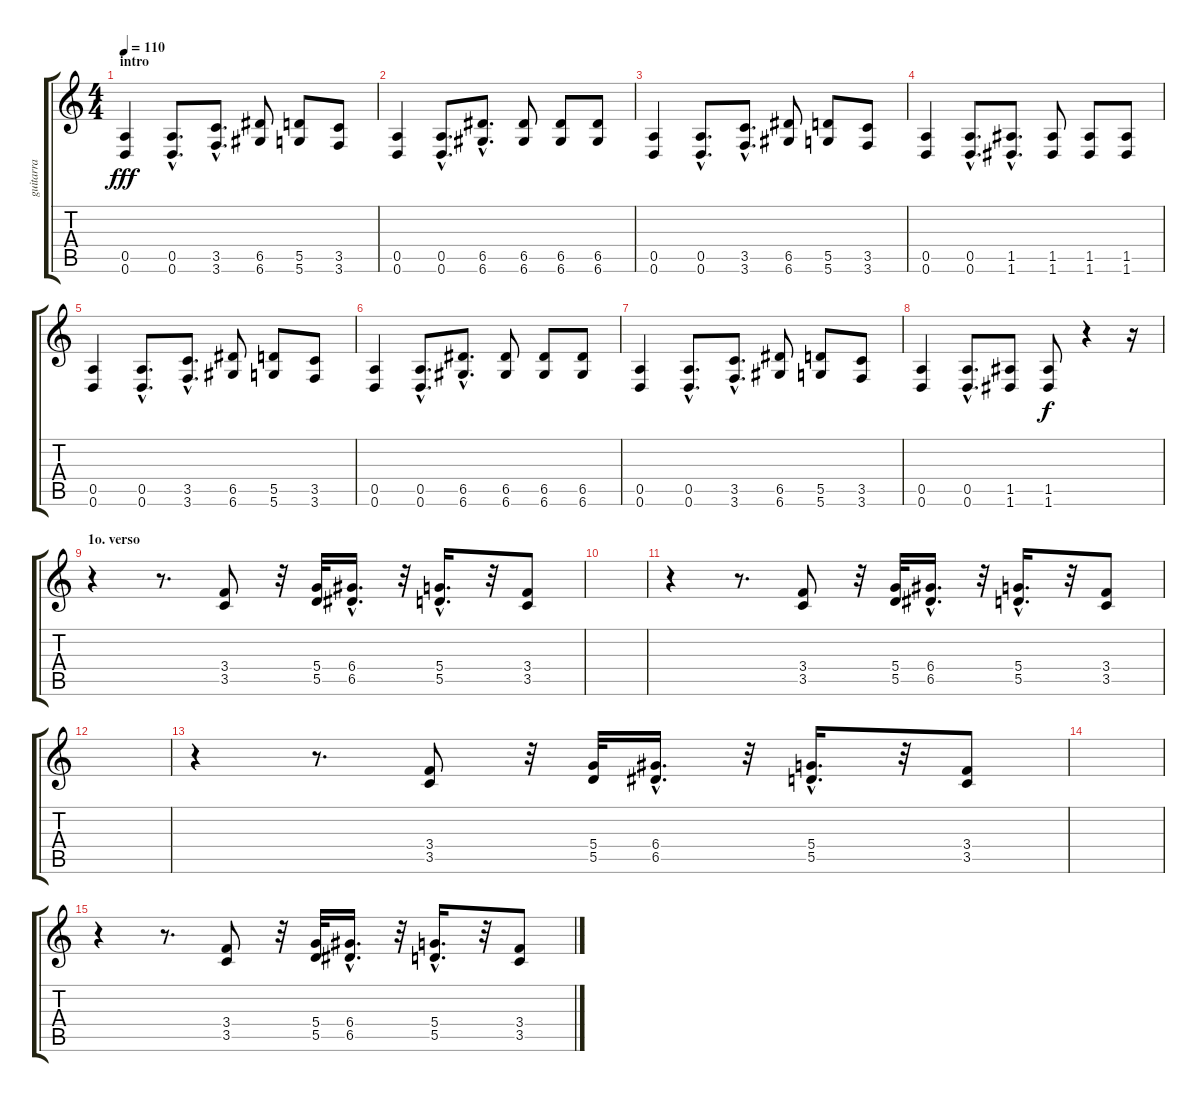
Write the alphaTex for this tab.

\track ("guitarra" "guitarra") {instrument distortionguitar}
\staff {score tabs}
\tuning (E4 B3 G3 D3 A2 D2) {hide}
\ts (4 4)
\section ("" "intro")
\tempo 110
\clef g2
\ks c
(0.5 0.6).4{dy fff instrument distortionguitar} (0.5{hac} 0.6{hac}).8{d} (3.5{hac} 3.6{hac}).8{d} (6.5 6.6).8 (5.5 5.6).8 (3.5 3.6).8 |
(0.5 0.6).4 (0.5{hac} 0.6{hac}).8{d} (6.5{hac} 6.6{hac}).8{d} (6.5 6.6).8 (6.5 6.6).8 (6.5 6.6).8 |
(0.5 0.6).4 (0.5{hac} 0.6{hac}).8{d} (3.5{hac} 3.6{hac}).8{d} (6.5 6.6).8 (5.5 5.6).8 (3.5 3.6).8 |
(0.5 0.6).4 (0.5{hac} 0.6{hac}).8{d} (1.5{hac} 1.6{hac}).8{d} (1.5 1.6).8 (1.5 1.6).8 (1.5 1.6).8 |
(0.5 0.6).4 (0.5{hac} 0.6{hac}).8{d} (3.5{hac} 3.6{hac}).8{d} (6.5 6.6).8 (5.5 5.6).8 (3.5 3.6).8 |
(0.5 0.6).4 (0.5{hac} 0.6{hac}).8{d} (6.5{hac} 6.6{hac}).8{d} (6.5 6.6).8 (6.5 6.6).8 (6.5 6.6).8 |
(0.5 0.6).4 (0.5{hac} 0.6{hac}).8{d} (3.5{hac} 3.6{hac}).8{d} (6.5 6.6).8 (5.5 5.6).8 (3.5 3.6).8 |
(0.5 0.6).4 (0.5{hac} 0.6{hac}).8{d} (1.5 1.6).8 (1.5 1.6).8{dy f} r.4 r.16 |
\section ("" "1o. verso")
r.4{balance 2} r.8{d} (3.4 3.5).8 r.32 (5.4 5.5).32 (6.4{hac} 6.5{hac}).16{d} r.32 (5.4{hac} 5.5{hac}).16{d} r.32 (3.4 3.5).8 |
|
r.4{balance 2} r.8{d} (3.4 3.5).8 r.32 (5.4 5.5).32 (6.4{hac} 6.5{hac}).16{d} r.32 (5.4{hac} 5.5{hac}).16{d} r.32 (3.4 3.5).8 |
|
r.4{balance 2} r.8{d} (3.4 3.5).8 r.32 (5.4 5.5).32 (6.4{hac} 6.5{hac}).16{d} r.32 (5.4{hac} 5.5{hac}).16{d} r.32 (3.4 3.5).8 |
|
r.4{balance 2} r.8{d} (3.4 3.5).8 r.32 (5.4 5.5).32 (6.4{hac} 6.5{hac}).16{d} r.32 (5.4{hac} 5.5{hac}).16{d} r.32 (3.4 3.5).8
